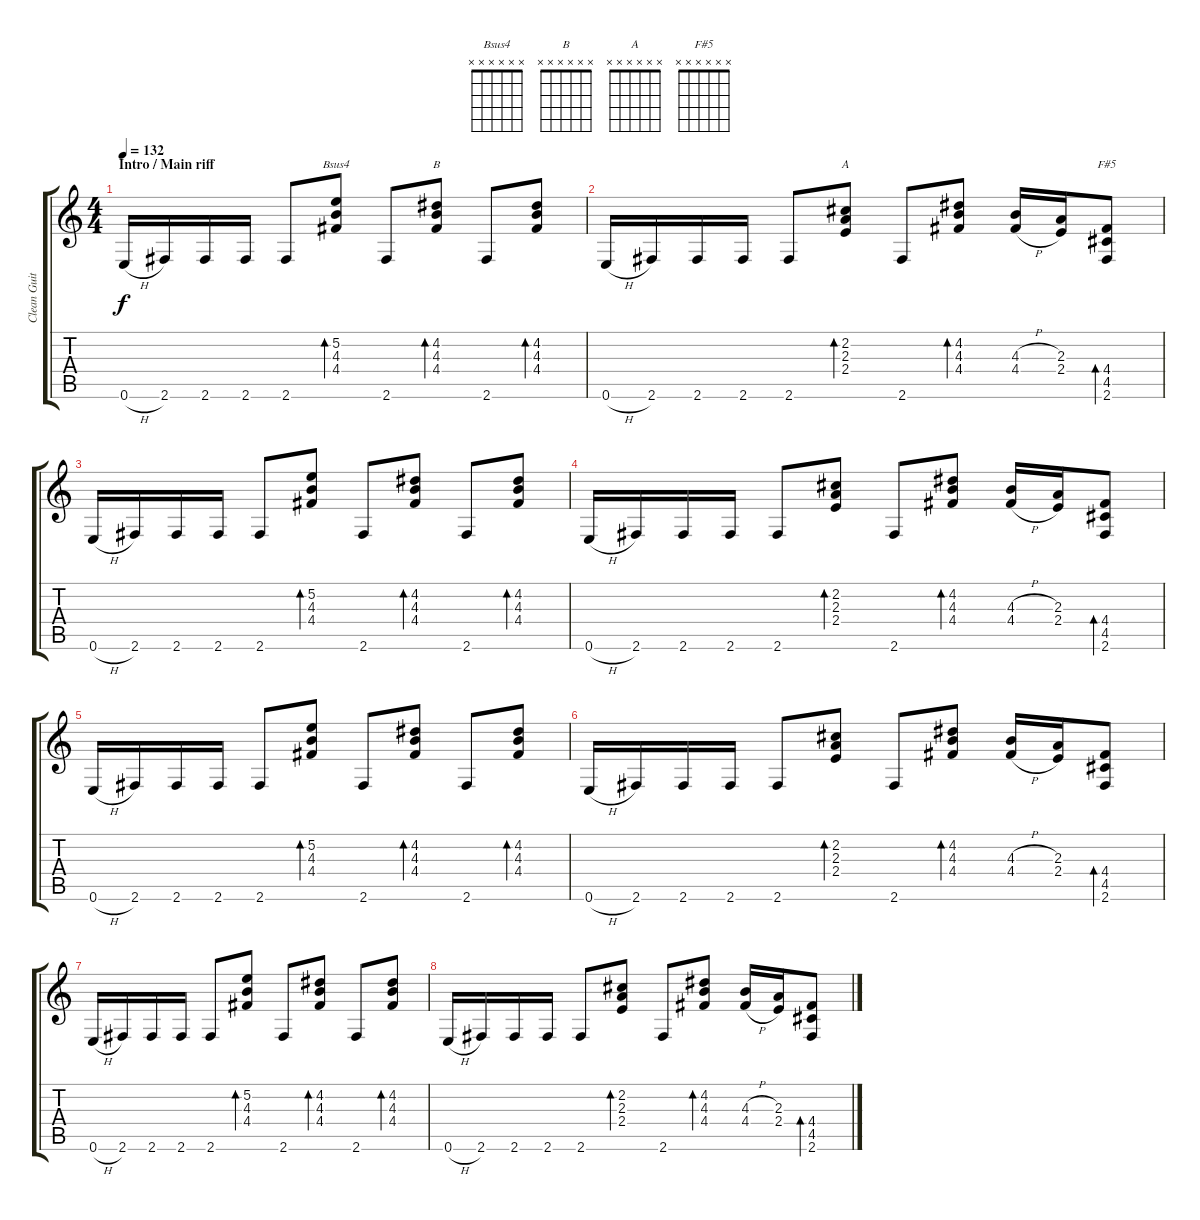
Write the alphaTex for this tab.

\track ("Clean Guitar" "Clean Guit") {instrument electricguitarjazz}
\staff {score tabs}
\tuning (E4 B3 G3 D3 A2 E2) {hide}
\chord ("Bsus4" x x x x x x)
\chord ("B" x x x x x x)
\chord ("A" x x x x x x)
\chord ("F#5" x x x x x x)
\ts (4 4)
\section ("" "Intro / Main riff")
\tempo 132
\clef g2
\ks c
0.6{h}.16{dy f instrument electricguitarjazz} 2.6.16 2.6.16 2.6.16 2.6.8 (5.2 4.3 4.4).8{bd 60 ch "Bsus4"} 2.6.8 (4.2 4.3 4.4).8{bd 60 ch "B"} 2.6.8 (4.2 4.3 4.4).8{bd 60} |
0.6{h}.16 2.6.16 2.6.16 2.6.16 2.6.8 (2.2 2.3 2.4).8{bd 60 ch "A"} 2.6.8 (4.2 4.3 4.4).8{bd 60} (4.3{h} 4.4{h}).16 (2.3 2.4).16 (4.4 4.5 2.6).8{bd 120 ch "F#5"} |
0.6{h}.16 2.6.16 2.6.16 2.6.16 2.6.8 (5.2 4.3 4.4).8{bd 60} 2.6.8 (4.2 4.3 4.4).8{bd 60} 2.6.8 (4.2 4.3 4.4).8{bd 60} |
0.6{h}.16 2.6.16 2.6.16 2.6.16 2.6.8 (2.2 2.3 2.4).8{bd 60} 2.6.8 (4.2 4.3 4.4).8{bd 60} (4.3{h} 4.4{h}).16 (2.3 2.4).16 (4.4 4.5 2.6).8{bd 120} |
0.6{h}.16 2.6.16 2.6.16 2.6.16 2.6.8 (5.2 4.3 4.4).8{bd 60} 2.6.8 (4.2 4.3 4.4).8{bd 60} 2.6.8 (4.2 4.3 4.4).8{bd 60} |
0.6{h}.16 2.6.16 2.6.16 2.6.16 2.6.8 (2.2 2.3 2.4).8{bd 60} 2.6.8 (4.2 4.3 4.4).8{bd 60} (4.3{h} 4.4{h}).16 (2.3 2.4).16 (4.4 4.5 2.6).8{bd 120} |
0.6{h}.16 2.6.16 2.6.16 2.6.16 2.6.8 (5.2 4.3 4.4).8{bd 60} 2.6.8 (4.2 4.3 4.4).8{bd 60} 2.6.8 (4.2 4.3 4.4).8{bd 60} |
0.6{h}.16 2.6.16 2.6.16 2.6.16 2.6.8 (2.2 2.3 2.4).8{bd 60} 2.6.8 (4.2 4.3 4.4).8{bd 60} (4.3{h} 4.4{h}).16 (2.3 2.4).16 (4.4 4.5 2.6).8{bd 120}
